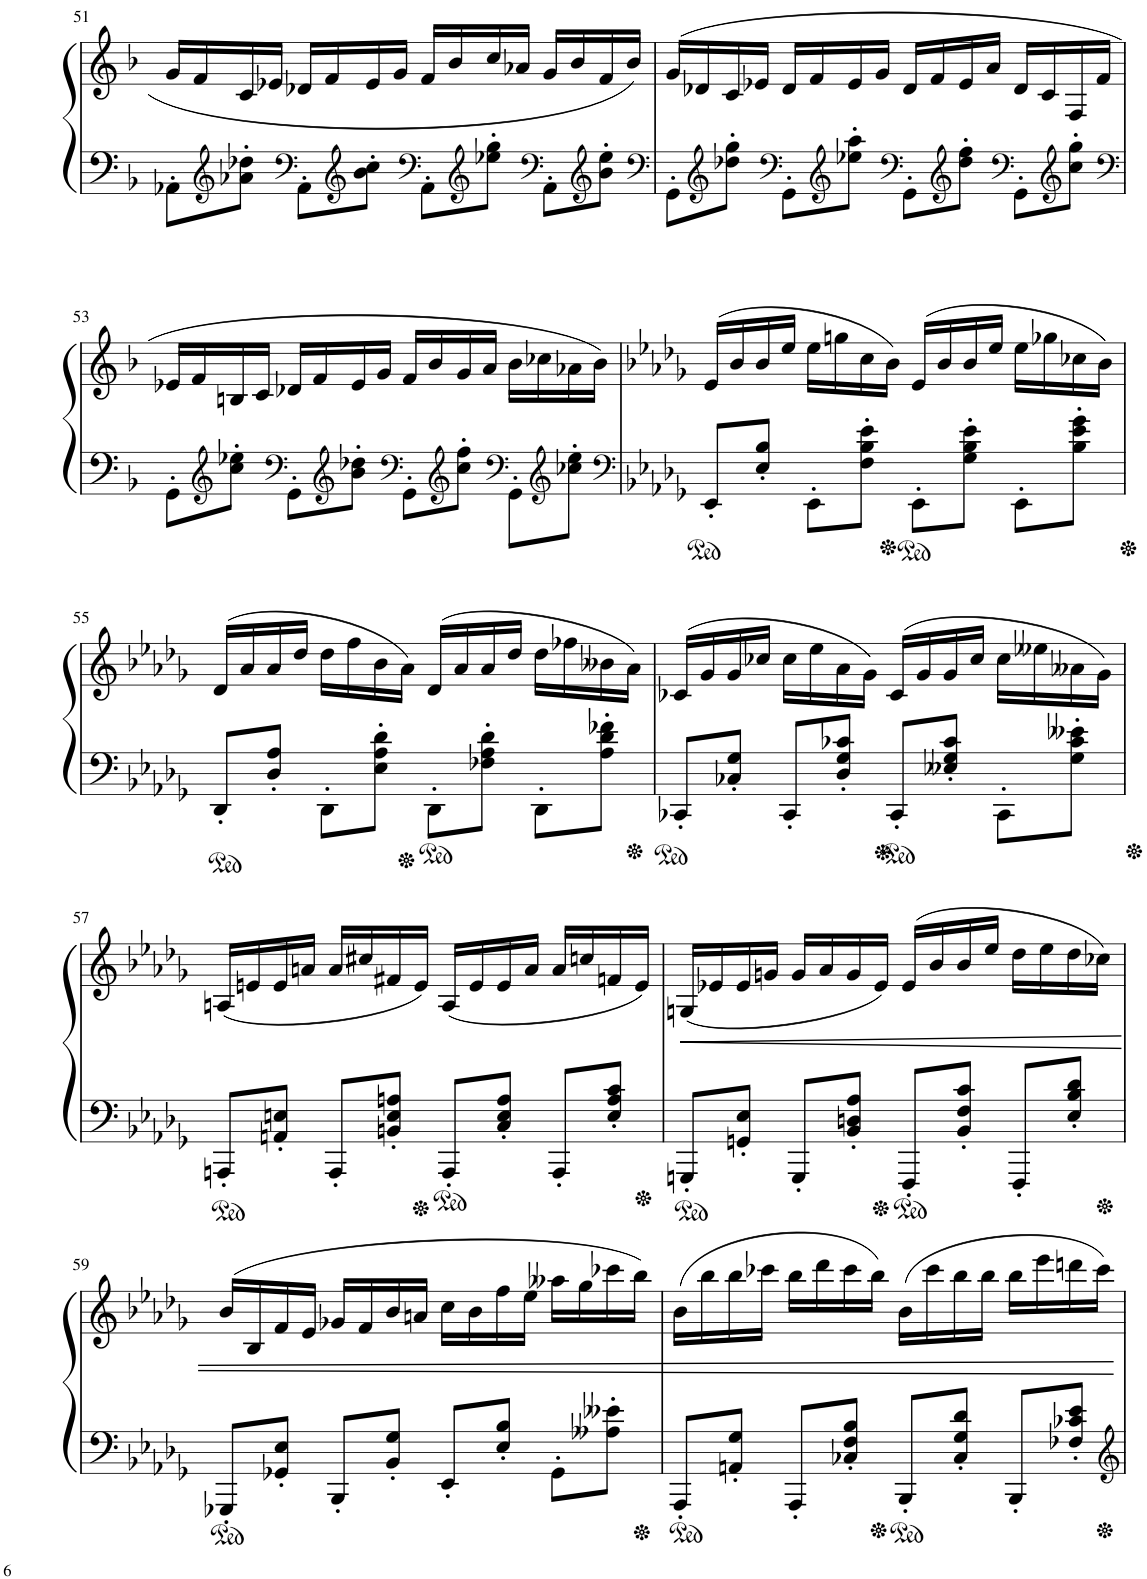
**kern	**kern	**dynam
*part1	*part1	*part1
*staff2	*staff1	*staff1/2
*I"Piano	*	*
*I'Pno	*	*
!!LO:PB:g=z
*clefF4	*clefG2	*
*k[b-]	*k[b-]	*
*M4/4	*M4/4	*
=51	=51	=51
8AA-X'\L	16g/LL	.
.	16f/	.
*clefG2	*	*
8a-X\' 8dd-X\'J	16c/	.
.	16e-X/JJ	.
*clefF4	*	*
8AA-'\L	16d-X/LL	.
.	16f/	.
*clefG2	*	*
8b-\' 8cc\'J	16e-/	.
.	16g/JJ	.
*clefF4	*	*
8AA-'\L	16f/LL	.
.	16b-/	.
*clefG2	*	*
8ee-X\' 8gg\'J	16cc/	.
.	16a-X/JJ	.
*clefF4	*	*
8AA-'\L	16g/LL	.
.	16b-/	.
*clefG2	*	*
8b-\' 8ee-\'J	16f/	.
.	16b-/JJ	.
=52	=52	=52
*clefF4	*	*
8GG'\L	(16g/LL	.
.	16d-X/	.
*clefG2	*	*
8dd-X\' 8gg\'J	16c/	.
.	16e-X/JJ	.
*clefF4	*	*
8GG'\L	16d-/LL	.
.	16f/	.
*clefG2	*	*
8ee-X\' 8aa\'J	16e-/	.
.	16g/JJ	.
*clefF4	*	*
8GG'\L	16d-/LL	.
.	16f/	.
*clefG2	*	*
8dd-\' 8ff\'J	16e-/	.
.	16a/JJ	.
*clefF4	*	*
8GG'\L	16d-/LL	.
.	16c/	.
*clefG2	*	*
8cc\' 8gg\'J	16F/	.
.	16f/JJ	.
!!LO:LB:g=z
=53	=53	=53
*clefF4	*	*
8GG'\L	16e-X/LL	.
.	16f/	.
*clefG2	*	*
8cc\' 8ee-X\'J	16Bn/	.
.	16c/JJ	.
*clefF4	*	*
8GG'\L	16d-X/LL	.
.	16f/	.
*clefG2	*	*
8b-\' 8dd-X\'J	16e-/	.
.	16g/JJ	.
*clefF4	*	*
8GG'\L	16f/LL	.
.	16b-/	.
*clefG2	*	*
8cc\' 8ff\'J	16g/	.
.	16a/JJ	.
*clefF4	*	*
8GG'\L	16b-\LL	.
.	16cc-X\	.
*clefG2	*	*
8cc-X\' 8ee-\'J	16a-X\	.
.	16b-\JJ)	.
=54	=54	=54
*clefF4	*	*
*k[b-e-a-d-g-]	*k[b-e-a-d-g-]	*
8EE-'/L	(16e-/LL	.
.	16b-/	.
8E-/' 8B-/'J	16b-/	.
.	16ee-/JJ	.
8EE-'\L	16ee-\LL	.
.	16ggn\	.
8F\' 8B-\' 8e-\'J	16cc\	.
.	16b-\JJ)	.
8EE-'\L	(16e-/LL	.
.	16b-/	.
8G-\' 8B-\' 8e-\'J	16b-/	.
.	16ee-/JJ	.
8EE-'\L	16ee-\LL	.
.	16gg-X\	.
8B-\' 8e-\' 8g-\'J	16cc-X\	.
.	16b-\JJ)	.
!!LO:LB:g=z
=55	=55	=55
8DD-'/L	(16d-/LL	.
.	16a-/	.
8D-/' 8A-/'J	16a-/	.
.	16dd-/JJ	.
8DD-'\L	16dd-\LL	.
.	16ff\	.
8E-\' 8A-\' 8d-\'J	16b-\	.
.	16a-\JJ)	.
8DD-'\L	(16d-/LL	.
.	16a-/	.
8F-X\' 8A-\' 8d-\'J	16a-/	.
.	16dd-/JJ	.
8DD-'\L	16dd-\LL	.
.	16ff-X\	.
8A-\' 8d-\' 8f-X\'J	16b--X\	.
.	16a-\JJ)	.
=56	=56	=56
8CC-X'/L	(16c-X/LL	.
.	16g-/	.
8C-X/' 8G-/'J	16g-/	.
.	16cc-X/JJ	.
8CC-'/L	16cc-\LL	.
.	16ee-\	.
8D-/' 8G-/' 8c-X/'J	16a-\	.
.	16g-\JJ)	.
8CC-'/L	(16c-/LL	.
.	16g-/	.
8E--X/' 8G-/' 8c-/'J	16g-/	.
.	16cc-/JJ	.
8CC-'\L	16cc-\LL	.
.	16ee--X\	.
8G-\' 8c-\' 8e--X\'J	16a--X\	.
.	16g-\JJ)	.
!!LO:LB:g=z
=57	=57	=57
8AAAn'/L	(16An/LL	.
.	16en/	.
8AAn/' 8En/'J	16e/	.
.	16an/JJ	.
8AAA'/L	16a/LL	.
.	16cc#X/	.
8BBn/' 8E/' 8An/'J	16f#X/	.
.	16e/JJ)	.
8AAA'/L	(16A/LL	.
.	16e/	.
8C/' 8E/' 8A/'J	16e/	.
.	16a/JJ	.
8AAA'/L	16a/LL	.
.	16ccn/	.
8E/' 8A/' 8c/'J	16fn/	.
.	16e/JJ)	.
=58	=58	=58
!	!	!LO:HP:b
8GGGn'/L	(16Gn/LL	<
.	16e-X/	.
8GGn/' 8E-/'J	16e-/	.
.	16gn/JJ	.
8GGG'/L	16g/LL	.
.	16a-/	.
8BB-/' 8Dn/' 8A-/'J	16g/	.
.	16e-/JJ)	.
8FFF'/L	(16e-/LL	.
.	16b-/	.
8BB-/' 8F/' 8c/'J	16b-/	.
.	16ee-/JJ	.
8FFF'/L	16dd-\LL	.
.	16ee-\	.
8E-/' 8B-/' 8d-/'J	16dd-\	.
.	16cc-X\JJ)	.
!!LO:LB:g=z
=59	=59	=59
8GGG-X'/L	(16b-/LL	.
.	16B-/	.
8GG-X/' 8E-/'J	16f/	.
.	16e-/JJ	.
8BBB-'/L	16g-X/LL	.
.	16f/	.
8BB-/' 8G-/'J	16b-/	.
.	16an/JJ	.
8EE-'/L	16cc\LL	.
.	16b-\	.
8E-/' 8B-/'J	16ff\	.
.	16ee-\JJ	.
8GG-'\L	16aa--X\LL	.
.	16gg-\	.
8A--X\' 8e--X\'J	16ccc-X\	.
.	16bb-\JJ)	.
=60	=60	=60
8AAA-'/L	(16b-\LL	.
.	16bb-\	.
8AAn/' 8G-/'J	16bb-\	.
.	16ccc-X\JJ	.
8AAA-'/L	16bb-\LL	.
.	16ddd-\	.
8C-X/' 8F/' 8B-/'J	16ccc-\	.
.	16bb-\JJ)	.
8BBB-'/L	(16b-\LL	.
.	16ccc-\	.
8C-/' 8G-/' 8d-/'J	16bb-\	.
.	16bb-\JJ	.
8BBB-'/L	16bb-\LL	.
.	16eee-\	.
8F-X/' 8c-X/' 8e-/'J	16dddn\	.
.	16ccc-\JJ)	.
.	.	[
=	=	=
*-	*-	*-
